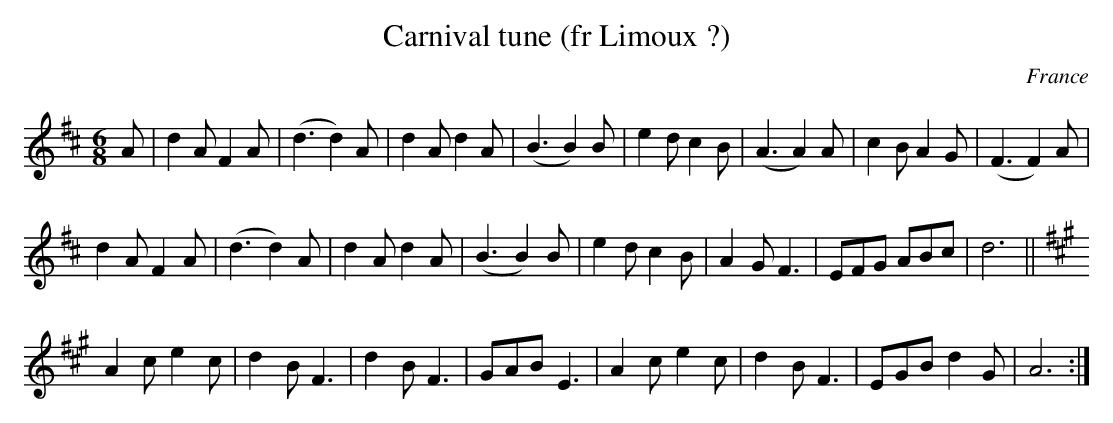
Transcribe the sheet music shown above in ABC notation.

X:1
T:Carnival tune (fr Limoux ?)
M:6/8
O:France
K:D
A|\
d2A F2A|(d3 d2)A|d2A d2A|(B3 B2)B|\
e2d c2B|(A3 A2)A|c2B A2G|(F3 F2)A|
d2A F2A|(d3 d2)A|d2A d2A|(B3 B2)B|\
e2d c2B|A2G F3|EFG ABc|d6||
K:A
A2c e2c|d2B F3|d2B F3|GAB E3|\
A2c e2c|d2B F3|EGB d2G|A6:|
